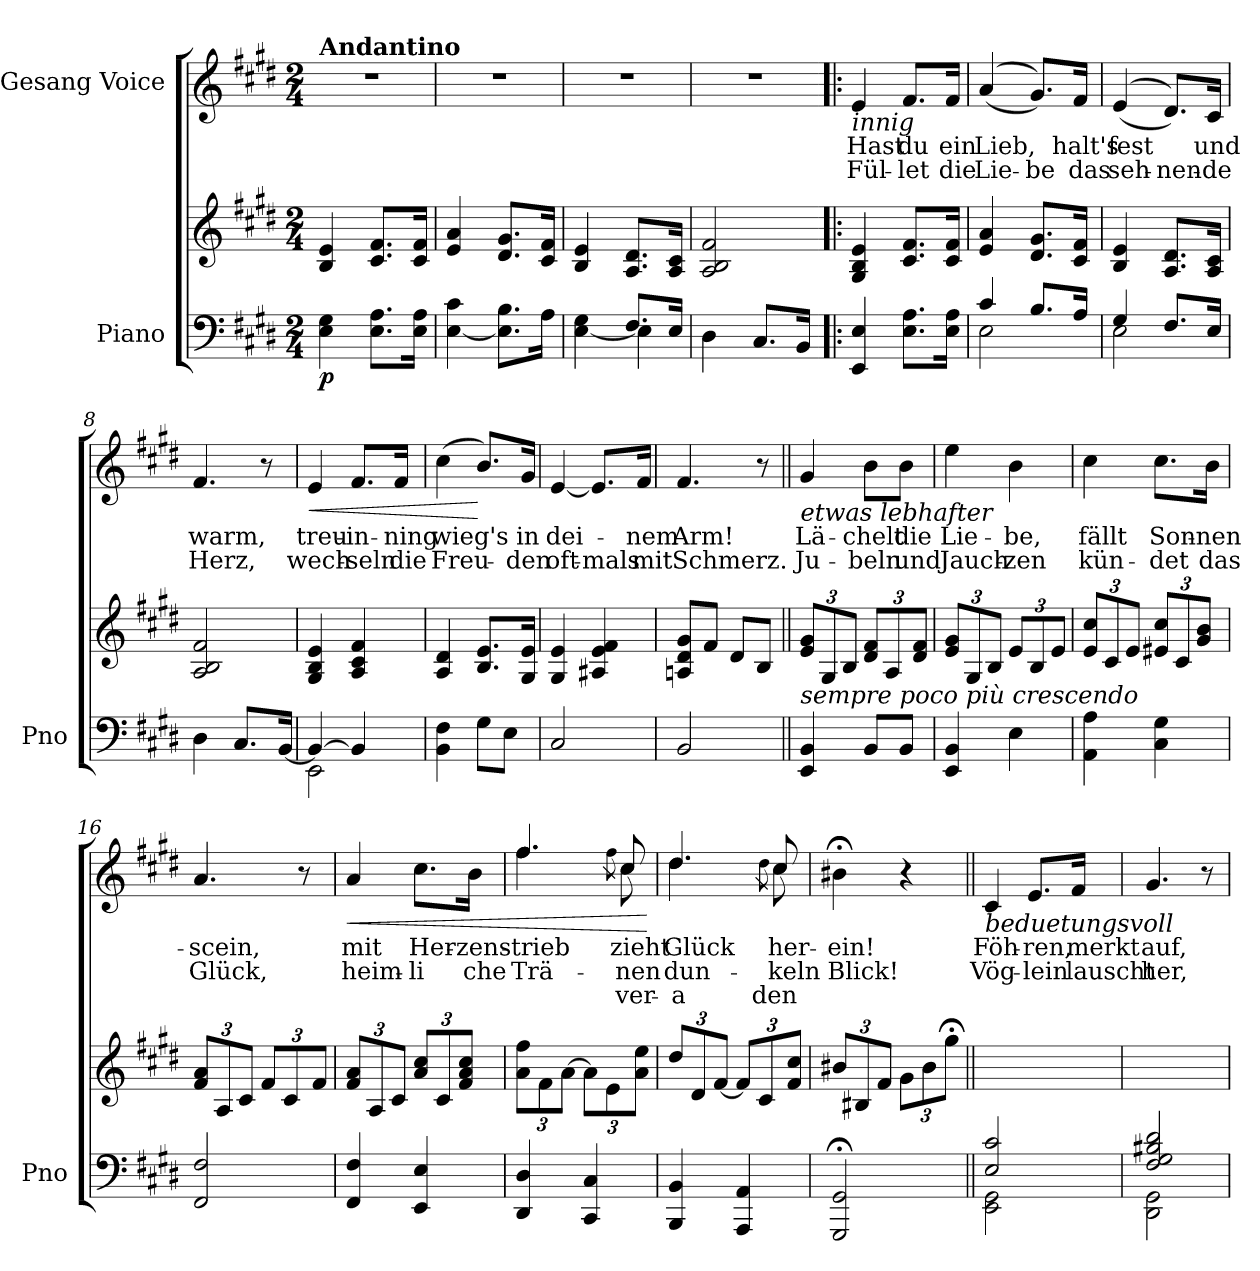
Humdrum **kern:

**kern	**kern	**dynam	**kern	**text	**text	**text	**dynam
*part2	*part2	*part2	*part1	*part1	*part1	*part1	*part1
*staff3	*staff2	*staff2/3	*staff1	*staff1	*staff1	*staff1	*staff1
*I"Piano	*	*	*I"Gesang Voice	*	*	*	*
*I'Pno	*	*	*	*	*	*	*
*clefF4	*clefG2	*	*clefG2	*	*	*	*
*k[f#c#g#d#]	*k[f#c#g#d#]	*	*k[f#c#g#d#]	*	*	*	*
*M2/4	*M2/4	*	*M2/4	*	*	*	*
=1	=1	=1	=1	=1	=1	=1	=1
!	!	!	!LO:TX:a:B:t=Andantino	!	!	!	!
!	!	!LO:DY:b=2	!	!	!	!	!
4E\ 4G#\	4B/ 4e/	p	2r	.	.	.	.
8.E\ 8.A\L	8.c#/ 8.f#/L	.	.	.	.	.	.
16E\ 16A\Jk	16c#/ 16f#/Jk	.	.	.	.	.	.
=2	=2	=2	=2	=2	=2	=2	=2
[4E\ 4c#\	4e/ 4a/	.	2r	.	.	.	.
8.E\] 8.B\L	8.d#/ 8.g#/L	.	.	.	.	.	.
16A\Jk	16c#/ 16f#/Jk	.	.	.	.	.	.
=3	=3	=3	=3	=3	=3	=3	=3
*^	*	*	*	*	*	*	*
[4E\ 4G#\	4ryy	4B/ 4e/	.	2r	.	.	.	.
8.F#/L	4E\]	8.A/ 8.d#/L	.	.	.	.	.	.
16E/Jk	.	16A/ 16c#/Jk	.	.	.	.	.	.
*v	*v	*	*	*	*	*	*	*
=4	=4	=4	=4	=4	=4	=4	=4
4D#\	2A/ 2B/ 2f#/	.	2r	.	.	.	.
8.C#/L	.	.	.	.	.	.	.
16BB/Jk	.	.	.	.	.	.	.
=5!|:	=5!|:	=5!|:	=5!|:	=5!|:	=5!|:	=5!|:	=5!|:
!	!	!	!LO:TX:b:i:t=innig	!	!	!	!
!	!	!	!	!LO:LY:b	!LO:LY:b	!	!
4EE/ 4E/	4G#/ 4B/ 4e/	.	4e/	Hast	Fül-	.	.
!	!	!	!	!LO:LY:b	!LO:LY:b	!	!
8.E\ 8.A\L	8.c#/ 8.f#/L	.	8.f#/L	du	-let	.	.
!	!	!	!	!LO:LY:b	!LO:LY:b	!	!
16E\ 16A\Jk	16c#/ 16f#/Jk	.	16f#/Jk	ein	die	.	.
!!LO:LB:g=z
=6	=6	=6	=6	=6	=6	=6	=6
*^	*	*	*	*	*	*	*
!	!	!	!	!	!LO:LY:b	!LO:LY:b	!	!
4c#/	2E\	4e/ 4a/	.	((4a/	Lieb,	Lie-	.	.
!	!	!	!	!	!	!LO:LY:b	!	!
8.B/L	.	8.d#/ 8.g#/L	.	8.g#/L))	.	-be	.	.
!	!	!	!	!	!LO:LY:b	!LO:LY:b	!	!
16A/Jk	.	16c#/ 16f#/Jk	.	16f#/Jk	halt's	das	.	.
=7	=7	=7	=7	=7	=7	=7	=7	=7
!	!	!	!	!	!LO:LY:b	!LO:LY:b	!	!
4G#/	2E\	4B/ 4e/	.	((4e/	fest	seh-	.	.
!	!	!	!	!	!	!LO:LY:b	!	!
8.F#/L	.	8.A/ 8.d#/L	.	8.d#/L))	.	-nen-	.	.
!	!	!	!	!	!LO:LY:b	!LO:LY:b	!	!
16E/Jk	.	16A/ 16c#/Jk	.	16c#/Jk	und	-de	.	.
*v	*v	*	*	*	*	*	*	*
=8	=8	=8	=8	=8	=8	=8	=8
!	!	!	!	!LO:LY:b	!LO:LY:b	!	!
4D#\	2A/ 2B/ 2f#/	.	4.f#/	warm,	Herz,	.	.
8.C#/L	.	.	.	.	.	.	.
.	.	.	8r	.	.	.	.
[16BB/Jk	.	.	.	.	.	.	.
=9	=9	=9	=9	=9	=9	=9	=9
*^	*	*	*	*	*	*	*
!	!	!	!	!	!LO:LY:b	!LO:LY:b	!	!LO:HP:b
4BB/_	2EE\	4G#/ 4B/ 4e/	.	4e/	treu-	wech-	.	<
!	!	!	!	!	!LO:LY:b	!LO:LY:b	!	!
4BB/]	.	4A/ 4c#/ 4f#/	.	8.f#/L	-in-	-seln	.	.
!	!	!	!	!	!LO:LY:b	!LO:LY:b	!	!
.	.	.	.	16f#/Jk	-ning	die	.	.
*v	*v	*	*	*	*	*	*	*
=10	=10	=10	=10	=10	=10	=10	=10
!	!	!	!	!LO:LY:b	!LO:LY:b	!	!
4BB\ 4F#\	4A/ 4d#/	.	(4cc#\	wieg's	Freu-	.	.
8G#\L	8.B/ 8.e/L	.	8.b/L)	.	.	.	[
8E\J	.	.	.	.	.	.	.
!	!	!	!	!LO:LY:b	!LO:LY:b	!	!
.	16G#/ 16e/Jk	.	16g#/Jk	in	-den	.	.
!!LO:LB:g=z
=11	=11	=11	=11	=11	=11	=11	=11
!	!	!	!	!LO:LY:b	!LO:LY:b	!	!
2C#/	4G#/ 4e/	.	[4e/	dei-	oft-	.	.
!	!	!	!	!	!LO:LY:b	!	!
.	4A#X/ 4e/ 4f#/	.	8.e/L]	.	-mals	.	.
!	!	!	!	!LO:LY:b	!LO:LY:b	!	!
.	.	.	16f#/Jk	-nem	mit	.	.
=12	=12	=12	=12	=12	=12	=12	=12
!	!	!	!	!LO:LY:b	!LO:LY:b	!	!
2BB/	8An/ 8d#/ 8g#/L	.	4.f#/	Arm!	Schmerz.	.	.
.	8f#/J	.	.	.	.	.	.
.	8d#/L	.	.	.	.	.	.
.	8B/J	.	8r	.	.	.	.
=13||	=13||	=13||	=13||	=13||	=13||	=13||	=13||
*	*Xbrackettup	*	*	*	*	*	*
!	!	!	!LO:TX:b:i:t=etwas lebhafter	!	!	!	!
!LO:TX:a:i:t=sempre poco più crescendo	!	!	!	!	!	!	!
!	!	!	!	!LO:LY:b	!LO:LY:b	!	!
4EE/ 4BB/	12e/ 12g#/L	.	4g#/	Lä-	Ju-	.	.
.	12G#/	.	.	.	.	.	.
.	12B/J	.	.	.	.	.	.
!	!	!	!	!LO:LY:b	!LO:LY:b	!	!
8BB/L	12d#/ 12f#/L	.	8b\L	-chelt	-beln	.	.
.	12A/	.	.	.	.	.	.
!	!	!	!	!LO:LY:b	!LO:LY:b	!	!
8BB/J	.	.	8b\J	die	und	.	.
.	12d#/ 12f#/J	.	.	.	.	.	.
=14	=14	=14	=14	=14	=14	=14	=14
!	!	!	!	!LO:LY:b	!LO:LY:b	!	!
4EE/ 4BB/	12e/ 12g#/L	.	4ee\	Lie-	Jauch-	.	.
.	12G#/	.	.	.	.	.	.
.	12B/J	.	.	.	.	.	.
!	!	!	!	!LO:LY:b	!LO:LY:b	!	!
4E\	12e/L	.	4b\	-be,	-zen	.	.
.	12B/	.	.	.	.	.	.
.	12e/J	.	.	.	.	.	.
=15	=15	=15	=15	=15	=15	=15	=15
!	!	!	!	!LO:LY:b	!LO:LY:b	!	!
4AA\ 4A\	12e/ 12cc#/L	.	4cc#\	fällt	kün-	.	.
.	12c#/	.	.	.	.	.	.
.	12e/J	.	.	.	.	.	.
!	!	!	!	!LO:LY:b	!LO:LY:b	!	!
4C#\ 4G#\	12e#X/ 12cc#/L	.	8.cc#\L	Son-	-det	.	.
.	12c#/	.	.	.	.	.	.
.	12g#/ 12b/J	.	.	.	.	.	.
!	!	!	!	!LO:LY:b	!LO:LY:b	!	!
.	.	.	16b\Jk	-nen-	das	.	.
!!LO:LB:g=z
=16	=16	=16	=16	=16	=16	=16	=16
!	!	!	!	!LO:LY:b	!LO:LY:b	!	!
2FF#/ 2F#/	12f#/ 12a/L	.	4.a/	scein,	Glück,	.	.
.	12A/	.	.	.	.	.	.
.	12c#/J	.	.	.	.	.	.
.	12f#/L	.	.	.	.	.	.
.	12c#/	.	.	.	.	.	.
.	.	.	8r	.	.	.	.
.	12f#/J	.	.	.	.	.	.
=17	=17	=17	=17	=17	=17	=17	=17
!	!	!	!	!LO:LY:b	!LO:LY:b	!	!LO:HP:b
4FF#/ 4F#/	12f#/ 12a/L	.	4a/	mit	heim-	.	<
.	12A/	.	.	.	.	.	.
.	12c#/J	.	.	.	.	.	.
!	!	!	!	!LO:LY:b	!LO:LY:b	!	!
4EE/ 4E/	12a/ 12cc#/L	.	8.cc#\L	Her-	-li	.	.
.	12c#/	.	.	.	.	.	.
.	12f#/ 12a/ 12cc#/J	.	.	.	.	.	.
!	!	!	!	!LO:LY:b	!LO:LY:b	!	!
.	.	.	16b\Jk	-zens-	che	.	.
=18	=18	=18	=18	=18	=18	=18	=18
!	!	!	!	!LO:LY:b	!LO:LY:b	!	!
*	*	*	*^	*	*	*	*
4DD#/ 4D#/	12a\ 12ff#\L	.	4.ff#/	4.ff#\	trieb	Trä-	.	.
.	12f#\	.	.	.	.	.	.	.
.	[12a\J	.	.	.	.	.	.	.
4CC#/ 4C#/	12a\L]	.	.	.	.	.	.	.
.	12e\	.	.	.	.	.	.	.
.	.	.	8qff#\	.	.	.	.	.
!	!	!	!	!	!LO:LY:b	!LO:LY:b	!LO:LY:b	!
.	.	.	8cc#/	8cc#\	zieht	-nen	ver-	.
.	12a\ 12ee\J	.	.	.	.	.	.	.
*	*	*	*v	*v	*	*	*	*
.	.	.	.	.	.	.	[
=19	=19	=19	=19	=19	=19	=19	=19
!	!	!	!	!LO:LY:b	!LO:LY:b	!LO:LY:b	!
*	*	*	*^	*	*	*	*
4BBB/ 4BB/	12dd#/L	.	4.dd#/	4.dd#\	Glück	dun-	-a	.
.	12d#/	.	.	.	.	.	.	.
.	[12f#/J	.	.	.	.	.	.	.
4AAA/ 4AA/	12f#/L]	.	.	.	.	.	.	.
.	12c#/	.	.	.	.	.	.	.
.	.	.	8qdd#\	.	.	.	.	.
!	!	!	!	!	!LO:LY:b	!LO:LY:b	!LO:LY:b	!
.	.	.	8cc#/	8cc#\	her-	-keln	den	.
.	12f#/ 12cc#/J	.	.	.	.	.	.	.
*	*	*	*v	*v	*	*	*	*
=20	=20	=20	=20	=20	=20	=20	=20
!	!	!	!	!LO:LY:b	!LO:LY:b	!	!
2GGG#/; 2GG#/;	12b#X/L	.	4b#X;<\	-ein!	Blick!	.	.
.	12B#X/	.	.	.	.	.	.
.	12f#/J	.	.	.	.	.	.
.	12g#\L	.	4r	.	.	.	.
.	12b#\	.	.	.	.	.	.
.	12gg#;<\J	.	.	.	.	.	.
!!LO:PB:g=z
=21||	=21||	=21||	=21||	=21||	=21||	=21||	=21||
*^	*	*	*	*	*	*	*
!	!	!	!	!LO:TX:b:i:t=beduetungsvoll	!	!	!	!
!	!	!	!	!	!LO:LY:b	!LO:LY:b	!	!
2E/ 2c#/	2EE\ 2GG#\	2ryy	.	4c#/	Föh-	Vög-	.	.
!	!	!	!	!	!LO:LY:b	!LO:LY:b	!	!
.	.	.	.	8.e/L	-ren,	-lein	.	.
!	!	!	!	!	!LO:LY:b	!LO:LY:b	!	!
.	.	.	.	16f#/Jk	merkt	lauscht	.	.
=22	=22	=22	=22	=22	=22	=22	=22	=22
!	!	!	!	!	!LO:LY:b	!LO:LY:b	!	!
2F#/ 2G#/ 2B#X/ 2d#/	2DD#\ 2GG#\	2ryy	.	4.g#/	auf,	her,	.	.
.	.	.	.	8r	.	.	.	.
*v	*v	*	*	*	*	*	*	*
=	=	=	=	=	=	=	=
*-	*-	*-	*-	*-	*-	*-	*-
